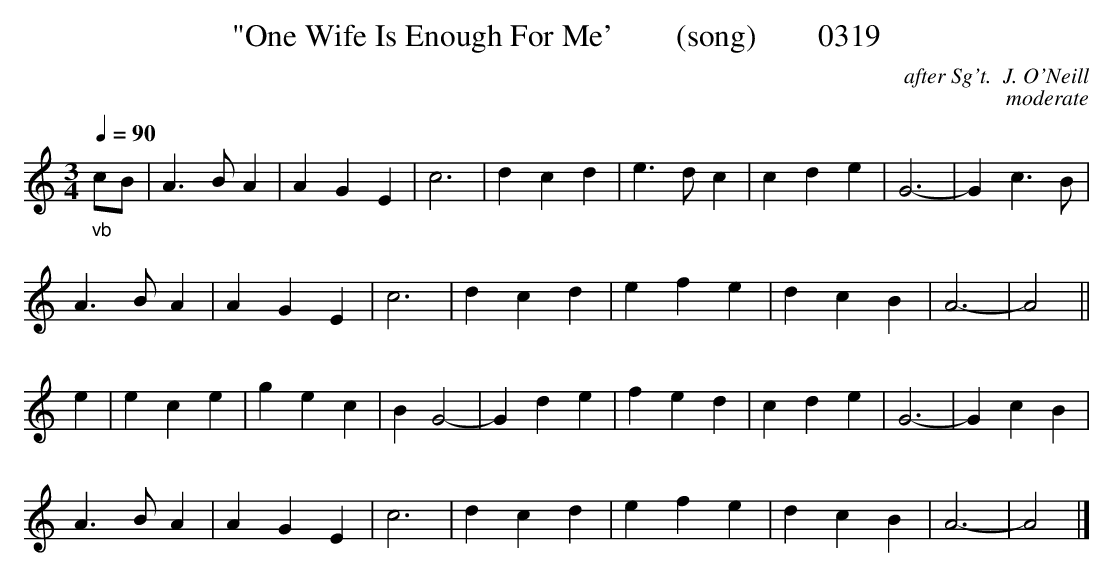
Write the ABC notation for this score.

X:1
T:"One Wife Is Enough For Me'        (song)        0319
C:after Sg't.  J. O'Neill
C:moderate
Q:1/4=90
M:3/4
L:1/8
K:C
"_vb"cB|A3B A2|A2G2E2|c6|d2c2d2|e3d c2|c2d2e2|G6-|G2c3B|
A3B A2|A2G2E2|c6|d2c2d2|e2f2e2|d2c2B2|A6-|A4||
e2|e2c2e2|g2e2c2|B2G4-|G2d2e2|f2e2d2|c2d2e2|G6-|G2c2B2|
A3B A2|A2G2E2|c6|d2c2d2|e2f2e2|d2c2B2|A6-|A4|]
